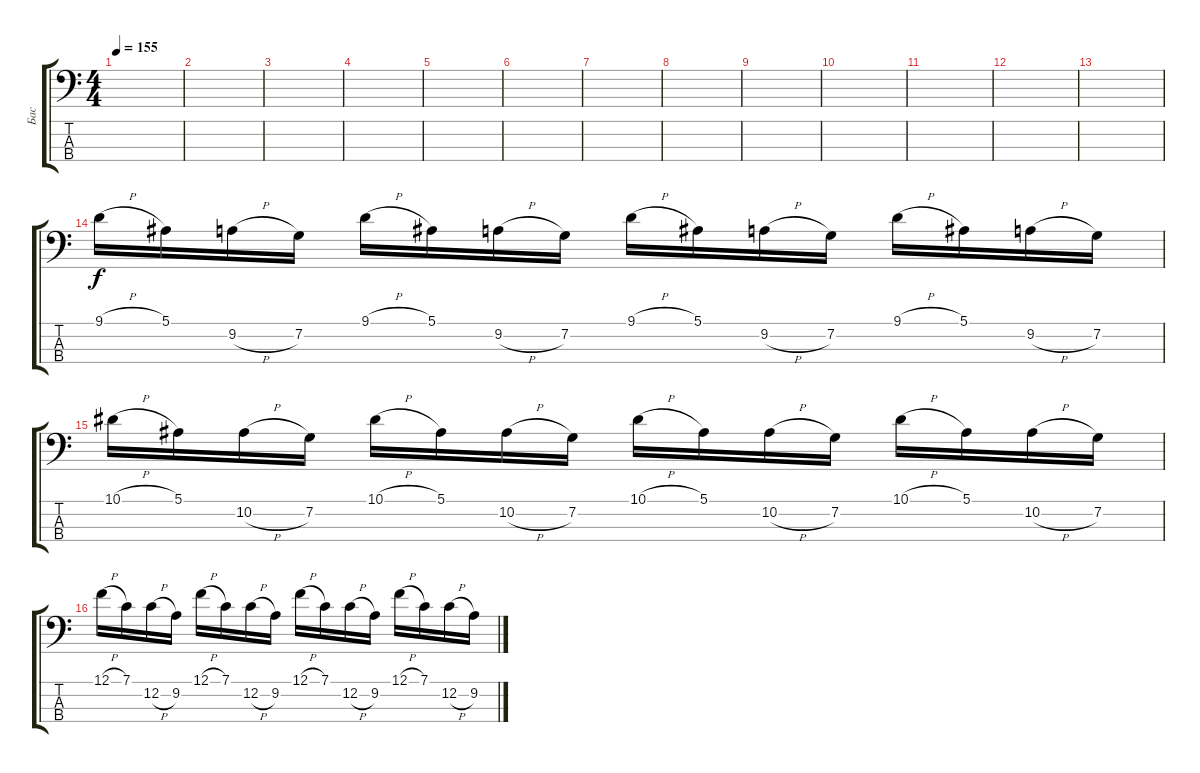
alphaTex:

\track ("Бас" "Бас") {instrument slapbass1}
\staff {score tabs}
\tuning (F2 C2 G1 D1) {hide}
\ts (4 4)
\tempo 155
\clef f4
\ks c
|
|
|
|
|
|
|
|
|
|
|
|
|
9.1{h}.16 5.1.16 9.2{h}.16 7.2.16 9.1{h}.16 5.1.16 9.2{h}.16 7.2.16 9.1{h}.16 5.1.16 9.2{h}.16 7.2.16 9.1{h}.16 5.1.16 9.2{h}.16 7.2.16 |
10.1{h}.16 5.1.16 10.2{h}.16 7.2.16 10.1{h}.16 5.1.16 10.2{h}.16 7.2.16 10.1{h}.16 5.1.16 10.2{h}.16 7.2.16 10.1{h}.16 5.1.16 10.2{h}.16 7.2.16 |
12.1{h}.16 7.1.16 12.2{h}.16 9.2.16 12.1{h}.16 7.1.16 12.2{h}.16 9.2.16 12.1{h}.16 7.1.16 12.2{h}.16 9.2.16 12.1{h}.16 7.1.16 12.2{h}.16 9.2.16
